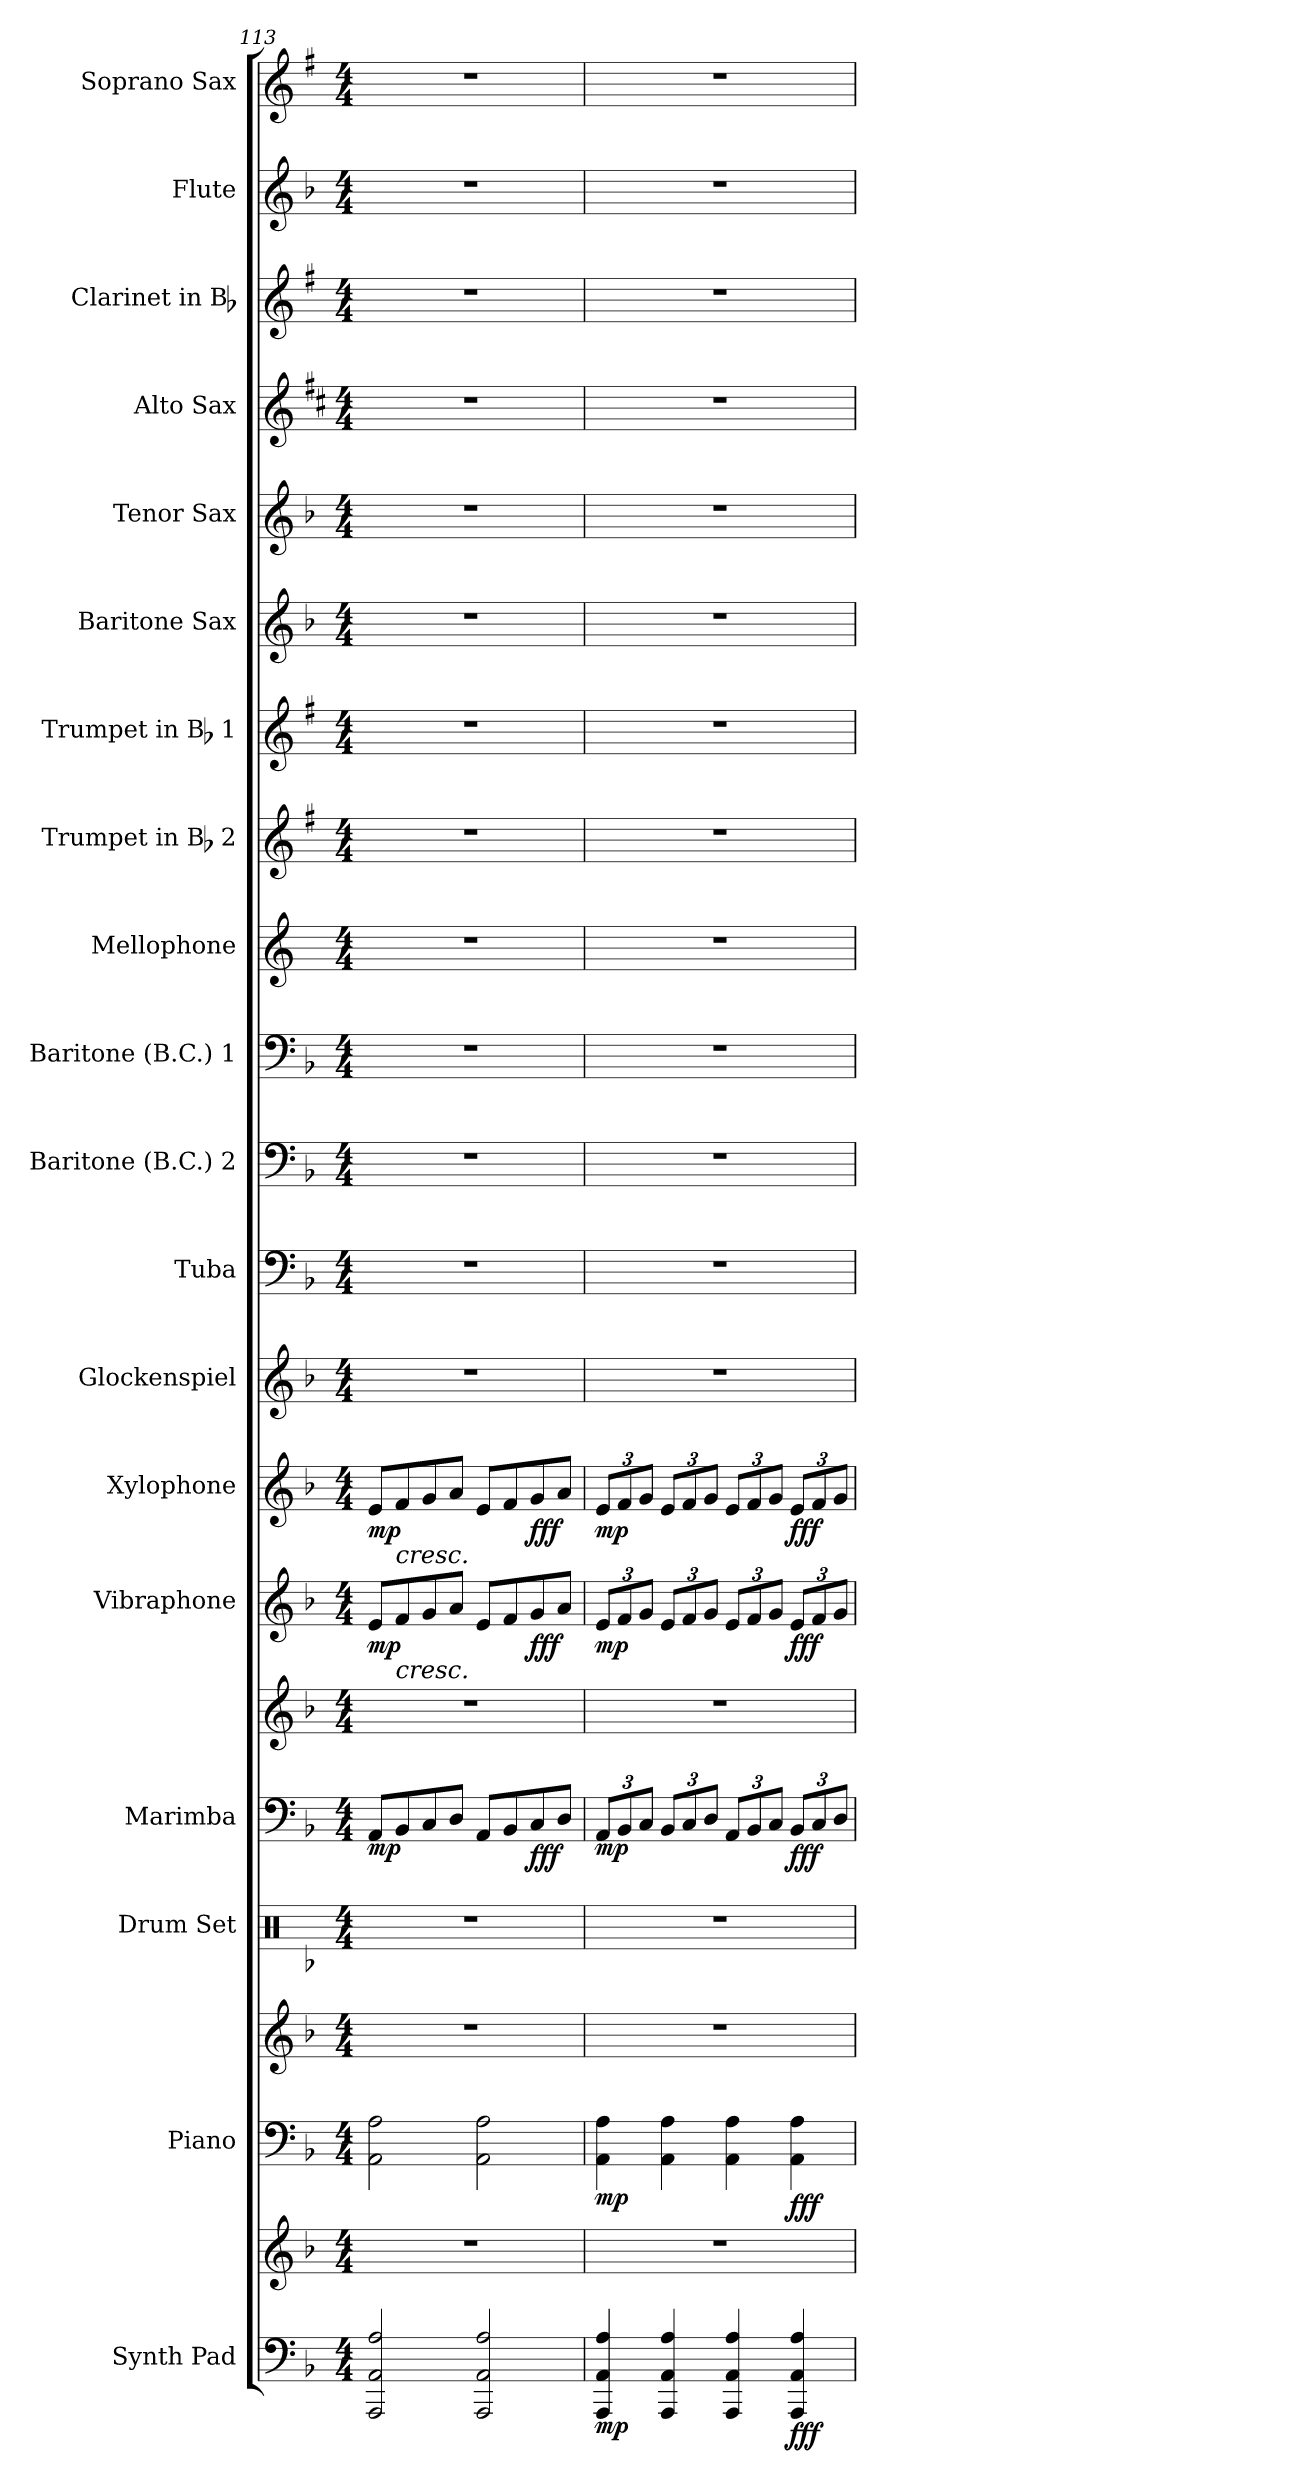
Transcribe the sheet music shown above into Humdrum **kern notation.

**kern	**kern	**dynam	**kern	**kern	**dynam	**kern	**kern	**kern	**dynam	**kern	**dynam	**kern	**dynam	**kern	**kern	**kern	**kern	**kern	**kern	**kern	**kern	**kern	**kern	**kern	**kern	**kern
*part19	*part19	*part19	*part18	*part18	*part18	*part17	*part16	*part16	*part16	*part15	*part15	*part14	*part14	*part13	*part12	*part11	*part10	*part9	*part8	*part7	*part6	*part5	*part4	*part3	*part2	*part1
*staff22	*staff21	*staff21/22	*staff20	*staff19	*staff19/20	*staff18	*staff17	*staff16	*staff16/17	*staff15	*staff15	*staff14	*staff14	*staff13	*staff12	*staff11	*staff10	*staff9	*staff8	*staff7	*staff6	*staff5	*staff4	*staff3	*staff2	*staff1
*I"Synth Pad	*	*	*I"Piano	*	*	*I"Drum Set	*I"Marimba	*	*	*I"Vibraphone	*	*I"Xylophone	*	*I"Glockenspiel	*I"Tuba	*I"Baritone (B.C.) 2	*I"Baritone (B.C.) 1	*I"Mellophone	*I"Trumpet in Bb 2	*I"Trumpet in Bb 1	*I"Baritone Sax	*I"Tenor Sax	*I"Alto Sax	*I"Clarinet in Bb	*I"Flute	*I"Soprano Sax
*I'Pad	*	*	*I'Pno.	*	*	*I'D. S.	*I'Mrb.	*	*	*I'Vib.	*	*I'Xyl.	*	*I'Glk.	*I'Tuba	*I'Bar. 2	*I'Bar. 1	*I'Mello.	*	*	*I'B. Sx.	*I'T. Sx.	*I'A. Sx.	*	*I'Fl.	*I'S. Sx.
*clefF4	*clefG2	*	*clefF4	*clefG2	*	*clefX	*clefF4	*clefG2	*	*clefG2	*	*clefG2	*	*clefG2	*clefF4	*clefF4	*clefF4	*clefG2	*clefG2	*clefG2	*clefG2	*clefG2	*clefG2	*clefG2	*clefG2	*clefG2
*	*	*	*	*	*	*	*	*	*	*	*	*ITrd-7c-12	*	*ITrd-14c-24	*	*	*	*ITrd4c7	*ITrd1c2	*ITrd1c2	*ITrd12c21	*ITrd8c14	*ITrd5c9	*ITrd1c2	*	*ITrd1c2
*k[b-]	*k[b-]	*	*k[b-]	*k[b-]	*	*k[b-]	*k[b-]	*k[b-]	*	*k[b-]	*	*k[b-]	*	*k[b-]	*k[b-]	*k[b-]	*k[b-]	*k[b-]	*k[b-]	*k[b-]	*k[b-]	*k[b-]	*k[b-]	*k[b-]	*k[b-]	*k[b-]
*F:	*F:	*	*F:	*F:	*	*F:	*F:	*F:	*	*F:	*	*F:	*	*F:	*F:	*F:	*F:	*F:	*F:	*F:	*F:	*F:	*F:	*F:	*F:	*F:
*M4/4	*M4/4	*	*M4/4	*M4/4	*	*M4/4	*M4/4	*M4/4	*	*M4/4	*	*M4/4	*	*M4/4	*M4/4	*M4/4	*M4/4	*M4/4	*M4/4	*M4/4	*M4/4	*M4/4	*M4/4	*M4/4	*M4/4	*M4/4
=113	=113	=113	=113	=113	=113	=113	=113	=113	=113	=113	=113	=113	=113	=113	=113	=113	=113	=113	=113	=113	=113	=113	=113	=113	=113	=113
!	!	!	!	!	!	!	!	!	!LO:DY:b=2	!	!LO:DY:b	!	!LO:DY:b	!	!	!	!	!	!	!	!	!	!	!	!	!
2AAA/ 2AA/ 2A/	1r	.	2AA\ 2A\	1r	.	1r	8AA/L	1r	mp	8e/L	mp	8ee/L	mp	1r	1r	1r	1r	1r	1r	1r	1r	1r	1r	1r	1r	1r
!	!	!	!	!	!	!	!	!	!	!	!LO:HP:b	!	!LO:HP:b	!	!	!	!	!	!	!	!	!	!	!	!	!
.	.	.	.	.	.	.	8BB-/	.	.	8f/	<	8ff/	<	.	.	.	.	.	.	.	.	.	.	.	.	.
.	.	.	.	.	.	.	8C/	.	.	8g/	.	8gg/	.	.	.	.	.	.	.	.	.	.	.	.	.	.
.	.	.	.	.	.	.	8D/J	.	.	8a/J	.	8aa/J	.	.	.	.	.	.	.	.	.	.	.	.	.	.
2AAA/ 2AA/ 2A/	.	.	2AA\ 2A\	.	.	.	8AA/L	.	.	8e/L	.	8ee/L	.	.	.	.	.	.	.	.	.	.	.	.	.	.
.	.	.	.	.	.	.	8BB-/	.	.	8f/	.	8ff/	.	.	.	.	.	.	.	.	.	.	.	.	.	.
!	!	!	!	!	!	!	!	!	!LO:DY:b=2	!	!LO:DY:b	!	!LO:DY:b	!	!	!	!	!	!	!	!	!	!	!	!	!
.	.	.	.	.	.	.	8C/	.	fff	8g/	fff	8gg/	fff	.	.	.	.	.	.	.	.	.	.	.	.	.
.	.	.	.	.	.	.	8D/J	.	.	8a/J	.	8aa/J	.	.	.	.	.	.	.	.	.	.	.	.	.	.
!!LO:PB:g=z
=114	=114	=114	=114	=114	=114	=114	=114	=114	=114	=114	=114	=114	=114	=114	=114	=114	=114	=114	=114	=114	=114	=114	=114	=114	=114	=114
*	*	*	*	*	*	*	*Xbrackettup	*	*	*Xbrackettup	*	*Xbrackettup	*	*	*	*	*	*	*	*	*	*	*	*	*	*
!	!	!LO:DY:b=2	!	!	!LO:DY:b=2	!	!	!	!LO:DY:b=2	!	!LO:DY:b	!	!LO:DY:b	!	!	!	!	!	!	!	!	!	!	!	!	!
4AAA/ 4AA/ 4A/	1r	mp	4AA\ 4A\	1r	mp	1r	12AA/L	1r	mp	12e/L	mp	12ee/L	mp	1r	1r	1r	1r	1r	1r	1r	1r	1r	1r	1r	1r	1r
.	.	.	.	.	.	.	12BB-/	.	.	12f/	.	12ff/	.	.	.	.	.	.	.	.	.	.	.	.	.	.
.	.	.	.	.	.	.	12C/J	.	.	12g/J	.	12gg/J	.	.	.	.	.	.	.	.	.	.	.	.	.	.
4AAA/ 4AA/ 4A/	.	.	4AA\ 4A\	.	.	.	12BB-/L	.	.	12e/L	.	12ee/L	.	.	.	.	.	.	.	.	.	.	.	.	.	.
.	.	.	.	.	.	.	12C/	.	.	12f/	.	12ff/	.	.	.	.	.	.	.	.	.	.	.	.	.	.
.	.	.	.	.	.	.	12D/J	.	.	12g/J	.	12gg/J	.	.	.	.	.	.	.	.	.	.	.	.	.	.
4AAA/ 4AA/ 4A/	.	.	4AA\ 4A\	.	.	.	12AA/L	.	.	12e/L	.	12ee/L	.	.	.	.	.	.	.	.	.	.	.	.	.	.
.	.	.	.	.	.	.	12BB-/	.	.	12f/	.	12ff/	.	.	.	.	.	.	.	.	.	.	.	.	.	.
.	.	.	.	.	.	.	12C/J	.	.	12g/J	[	12gg/J	[	.	.	.	.	.	.	.	.	.	.	.	.	.
!	!	!LO:DY:b=2	!	!	!LO:DY:b=2	!	!	!	!LO:DY:b=2	!	!LO:DY:b	!	!LO:DY:b	!	!	!	!	!	!	!	!	!	!	!	!	!
4AAA/ 4AA/ 4A/	.	fff	4AA\ 4A\	.	fff	.	12BB-/L	.	fff	12e/L	fff	12ee/L	fff	.	.	.	.	.	.	.	.	.	.	.	.	.
.	.	.	.	.	.	.	12C/	.	.	12f/	.	12ff/	.	.	.	.	.	.	.	.	.	.	.	.	.	.
.	.	.	.	.	.	.	12D/J	.	.	12g/J	.	12gg/J	.	.	.	.	.	.	.	.	.	.	.	.	.	.
=	=	=	=	=	=	=	=	=	=	=	=	=	=	=	=	=	=	=	=	=	=	=	=	=	=	=
*-	*-	*-	*-	*-	*-	*-	*-	*-	*-	*-	*-	*-	*-	*-	*-	*-	*-	*-	*-	*-	*-	*-	*-	*-	*-	*-
